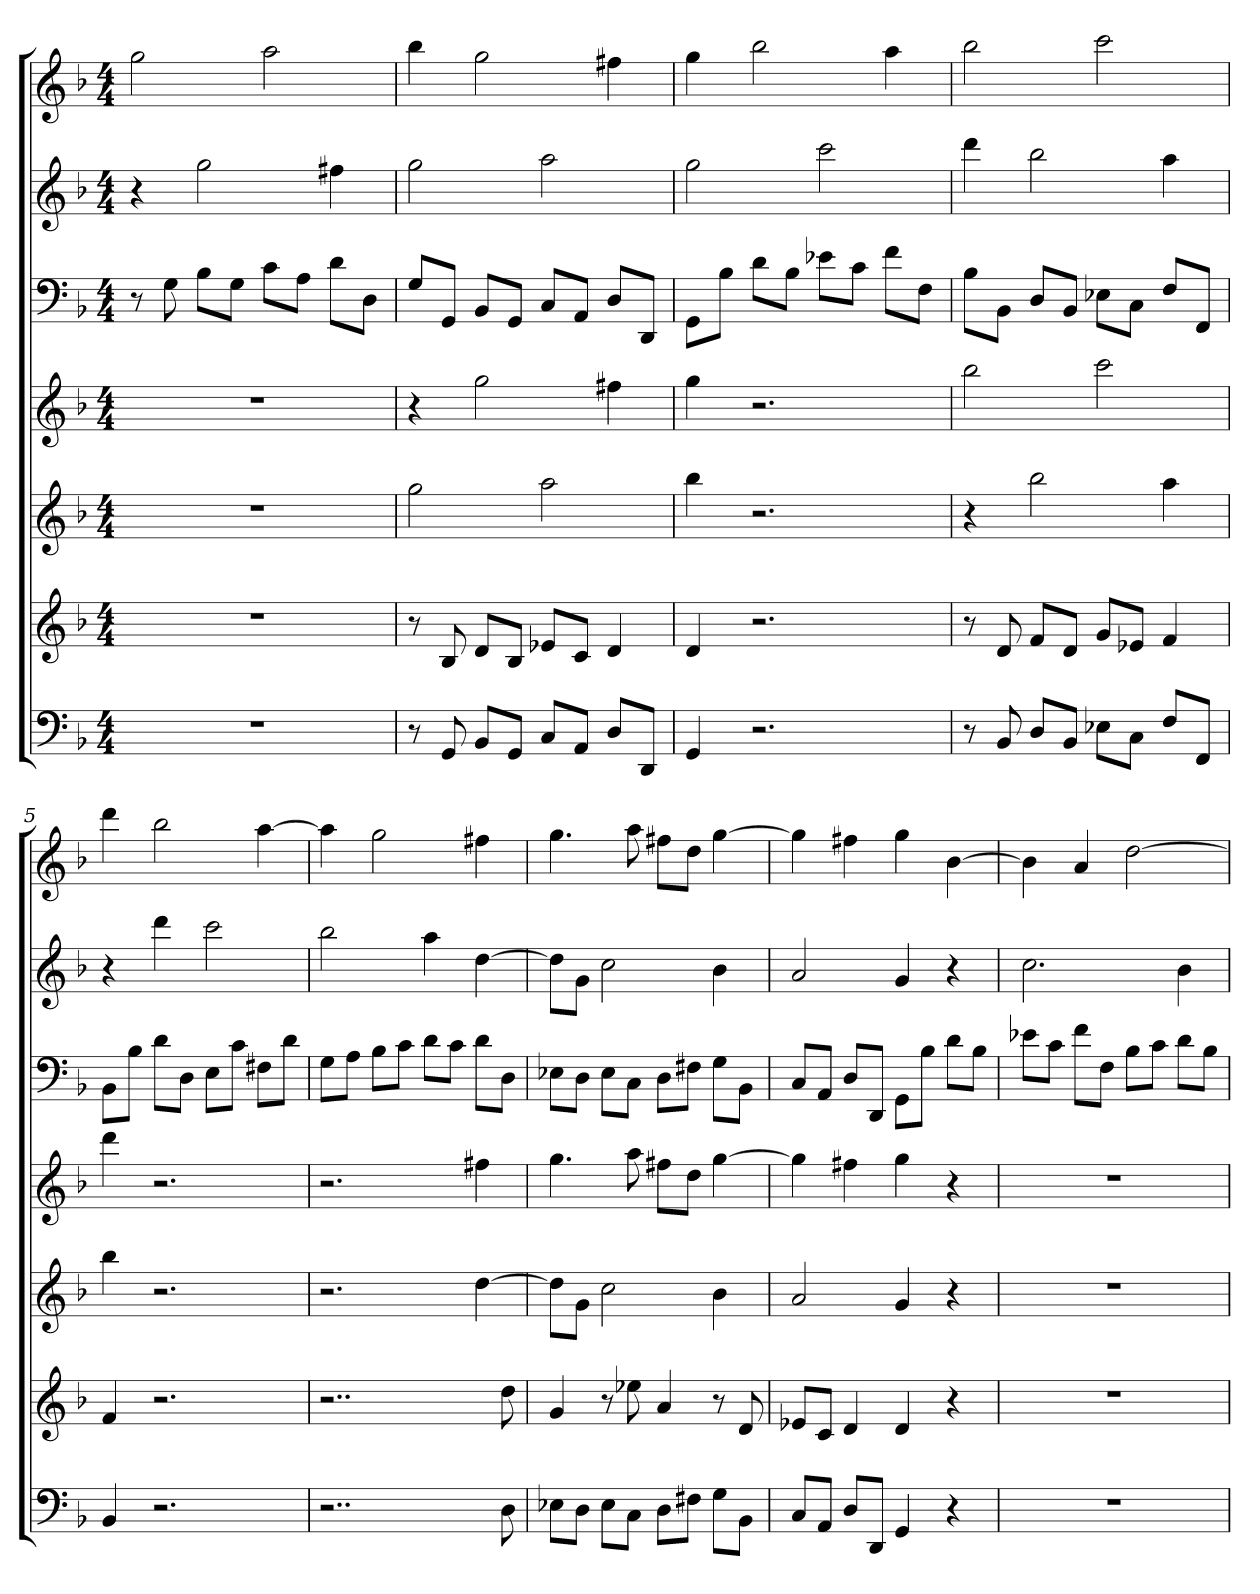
**kern	**kern	**kern	**kern	**kern	**kern	**kern
*part7	*part6	*part5	*part4	*part3	*part2	*part1
*staff7	*staff6	*staff5	*staff4	*staff3	*staff2	*staff1
*k[b-]	*k[b-]	*k[b-]	*k[b-]	*k[b-]	*k[b-]	*k[b-]
*d:	*d:	*d:	*d:	*d:	*d:	*d:
*M4/4	*M4/4	*M4/4	*M4/4	*M4/4	*M4/4	*M4/4
=1	=1	=1	=1	=1	=1	=1
1r	1r	1r	1r	8r	4r	2gg
.	.	.	.	8G	.	.
.	.	.	.	8B-L	2gg	.
.	.	.	.	8GJ	.	.
.	.	.	.	8cL	.	2aa
.	.	.	.	8AJ	.	.
.	.	.	.	8dL	4ff#X	.
.	.	.	.	8DJ	.	.
=2	=2	=2	=2	=2	=2	=2
8r	8r	2gg	4r	8GL	2gg	4bb-
8GG	8B-	.	.	8GGJ	.	.
8BB-L	8dL	.	2gg	8BB-L	.	2gg
8GGJ	8B-J	.	.	8GGJ	.	.
8CL	8e-XL	2aa	.	8CL	2aa	.
8AAJ	8cJ	.	.	8AAJ	.	.
8DL	4d	.	4ff#X	8DL	.	4ff#X
8DDJ	.	.	.	8DDJ	.	.
=3	=3	=3	=3	=3	=3	=3
4GG	4d	4bb-	4gg	8GGL	2gg	4gg
.	.	.	.	8B-J	.	.
2.r	2.r	2.r	2.r	8dL	.	2bb-
.	.	.	.	8B-J	.	.
.	.	.	.	8e-XL	2ccc	.
.	.	.	.	8cJ	.	.
.	.	.	.	8fL	.	4aa
.	.	.	.	8FJ	.	.
=4	=4	=4	=4	=4	=4	=4
8r	8r	4r	2bb-	8B-L	4ddd	2bb-
8BB-	8d	.	.	8BB-J	.	.
8DL	8fL	2bb-	.	8DL	2bb-	.
8BB-J	8dJ	.	.	8BB-J	.	.
8E-XL	8gL	.	2ccc	8E-XL	.	2ccc
8CJ	8e-XJ	.	.	8CJ	.	.
8FL	4f	4aa	.	8FL	4aa	.
8FFJ	.	.	.	8FFJ	.	.
=5	=5	=5	=5	=5	=5	=5
4BB-	4f	4bb-	4ddd	8BB-L	4r	4ddd
.	.	.	.	8B-J	.	.
2.r	2.r	2.r	2.r	8dL	4ddd	2bb-
.	.	.	.	8DJ	.	.
.	.	.	.	8EL	2ccc	.
.	.	.	.	8cJ	.	.
.	.	.	.	8F#XL	.	[4aa
.	.	.	.	8dJ	.	.
=6	=6	=6	=6	=6	=6	=6
2..r	2..r	2.r	2.r	8GL	2bb-	4aa]
.	.	.	.	8AJ	.	.
.	.	.	.	8B-L	.	2gg
.	.	.	.	8cJ	.	.
.	.	.	.	8dL	4aa	.
.	.	.	.	8cJ	.	.
.	.	[4dd	4ff#X	8dL	[4dd	4ff#X
8D	8dd	.	.	8DJ	.	.
=7	=7	=7	=7	=7	=7	=7
8E-XL	4g	8ddL]	4.gg	8E-XL	8ddL]	4.gg
8DJ	.	8gJ	.	8DJ	8gJ	.
8E-L	8r	2cc	.	8E-L	2cc	.
8CJ	8ee-X	.	8aa	8CJ	.	8aa
8DL	4a	.	8ff#XL	8DL	.	8ff#XL
8F#XJ	.	.	8ddJ	8F#XJ	.	8ddJ
8GL	8r	4b-	[4gg	8GL	4b-	[4gg
8BB-J	8d	.	.	8BB-J	.	.
=8	=8	=8	=8	=8	=8	=8
8CL	8e-XL	2a	4gg]	8CL	2a	4gg]
8AAJ	8cJ	.	.	8AAJ	.	.
8DL	4d	.	4ff#X	8DL	.	4ff#X
8DDJ	.	.	.	8DDJ	.	.
4GG	4d	4g	4gg	8GGL	4g	4gg
.	.	.	.	8B-J	.	.
4r	4r	4r	4r	8dL	4r	[4b-
.	.	.	.	8B-J	.	.
=9	=9	=9	=9	=9	=9	=9
1r	1r	1r	1r	8e-XL	2.cc	4b-]
.	.	.	.	8cJ	.	.
.	.	.	.	8fL	.	4a
.	.	.	.	8FJ	.	.
.	.	.	.	8B-L	.	[2dd
.	.	.	.	8cJ	.	.
.	.	.	.	8dL	4b-	.
.	.	.	.	8B-J	.	.
=	=	=	=	=	=	=
*-	*-	*-	*-	*-	*-	*-
